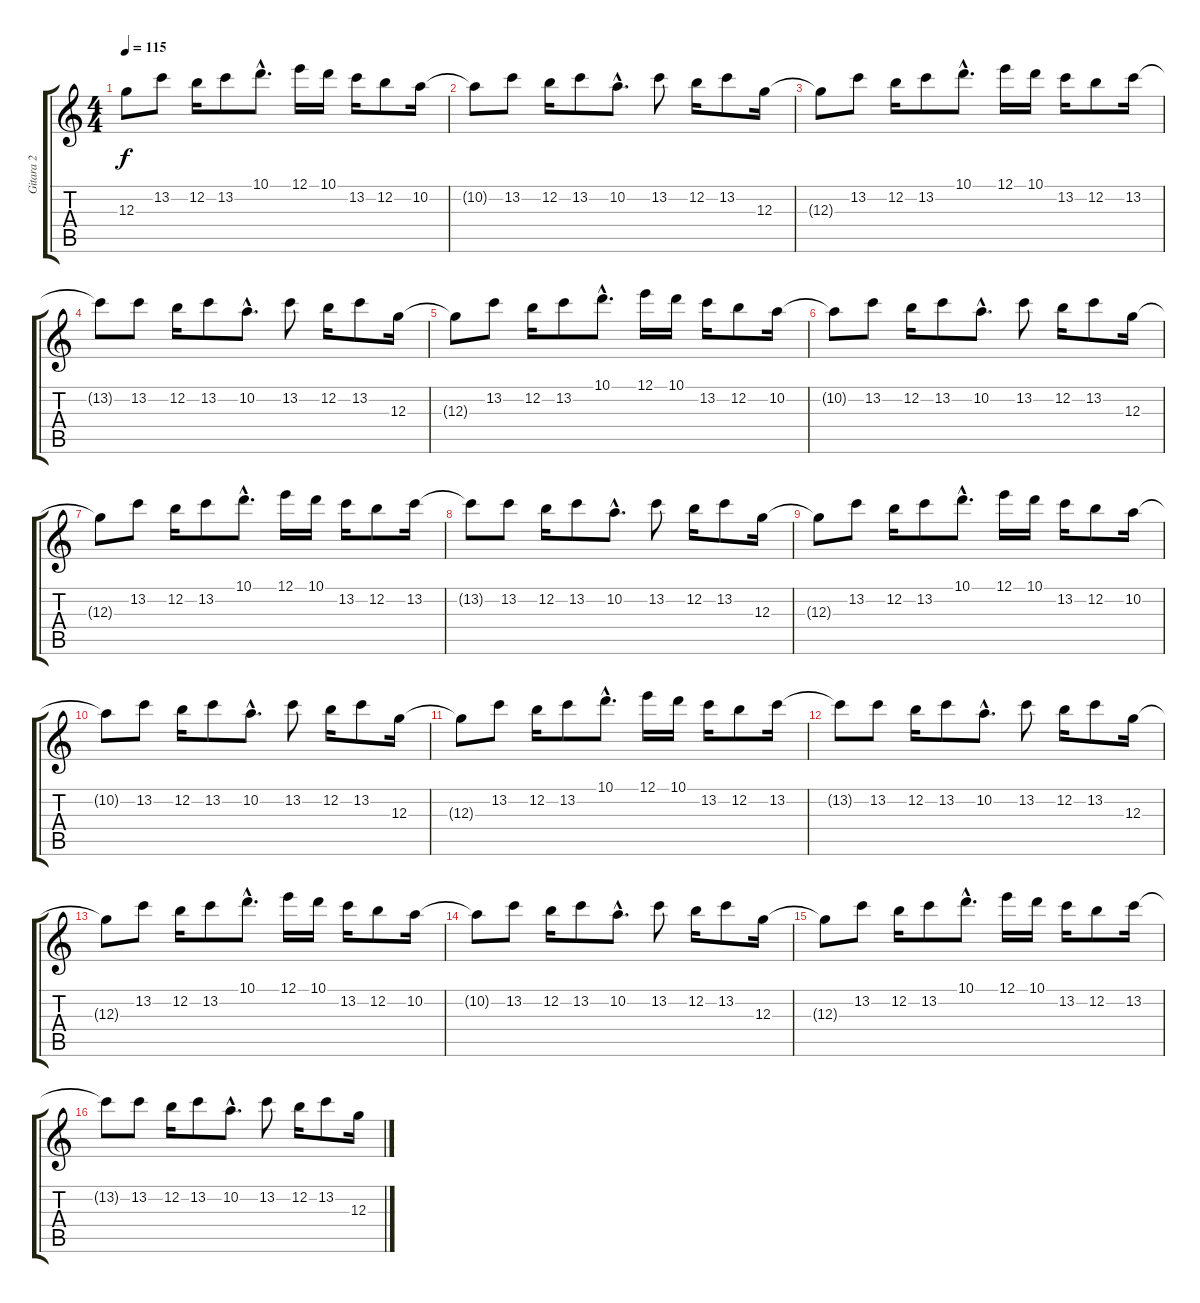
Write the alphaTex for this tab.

\track ("Gitara 2" "Gitara 2") {instrument distortionguitar}
\staff {score tabs}
\tuning (E4 B3 G3 D3 A2 E2) {hide}
\ts (4 4)
\tempo 115
\clef g2
\ks c
12.3{t}.8{dy f} 13.2.8 12.2.16 13.2.8 10.1{hac}.8{d} 12.1.16 10.1.16 13.2.16 12.2.8 10.2.16 |
10.2{t}.8 13.2.8 12.2.16 13.2.8 10.2{hac}.8{d} 13.2.8 12.2.16 13.2.8 12.3.16 |
12.3{t}.8 13.2.8 12.2.16 13.2.8 10.1{hac}.8{d} 12.1.16 10.1.16 13.2.16 12.2.8 13.2.16 |
13.2{t}.8 13.2.8 12.2.16 13.2.8 10.2{hac}.8{d} 13.2.8 12.2.16 13.2.8 12.3.16 |
12.3{t}.8 13.2.8 12.2.16 13.2.8 10.1{hac}.8{d} 12.1.16 10.1.16 13.2.16 12.2.8 10.2.16 |
10.2{t}.8 13.2.8 12.2.16 13.2.8 10.2{hac}.8{d} 13.2.8 12.2.16 13.2.8 12.3.16 |
12.3{t}.8 13.2.8 12.2.16 13.2.8 10.1{hac}.8{d} 12.1.16 10.1.16 13.2.16 12.2.8 13.2.16 |
13.2{t}.8 13.2.8 12.2.16 13.2.8 10.2{hac}.8{d} 13.2.8 12.2.16 13.2.8 12.3.16 |
12.3{t}.8 13.2.8 12.2.16 13.2.8 10.1{hac}.8{d} 12.1.16 10.1.16 13.2.16 12.2.8 10.2.16 |
10.2{t}.8 13.2.8 12.2.16 13.2.8 10.2{hac}.8{d} 13.2.8 12.2.16 13.2.8 12.3.16 |
12.3{t}.8 13.2.8 12.2.16 13.2.8 10.1{hac}.8{d} 12.1.16 10.1.16 13.2.16 12.2.8 13.2.16 |
13.2{t}.8 13.2.8 12.2.16 13.2.8 10.2{hac}.8{d} 13.2.8 12.2.16 13.2.8 12.3.16 |
12.3{t}.8 13.2.8 12.2.16 13.2.8 10.1{hac}.8{d} 12.1.16 10.1.16 13.2.16 12.2.8 10.2.16 |
10.2{t}.8 13.2.8 12.2.16 13.2.8 10.2{hac}.8{d} 13.2.8 12.2.16 13.2.8 12.3.16 |
12.3{t}.8 13.2.8 12.2.16 13.2.8 10.1{hac}.8{d} 12.1.16 10.1.16 13.2.16 12.2.8 13.2.16 |
13.2{t}.8 13.2.8 12.2.16 13.2.8 10.2{hac}.8{d} 13.2.8 12.2.16 13.2.8 12.3.16
